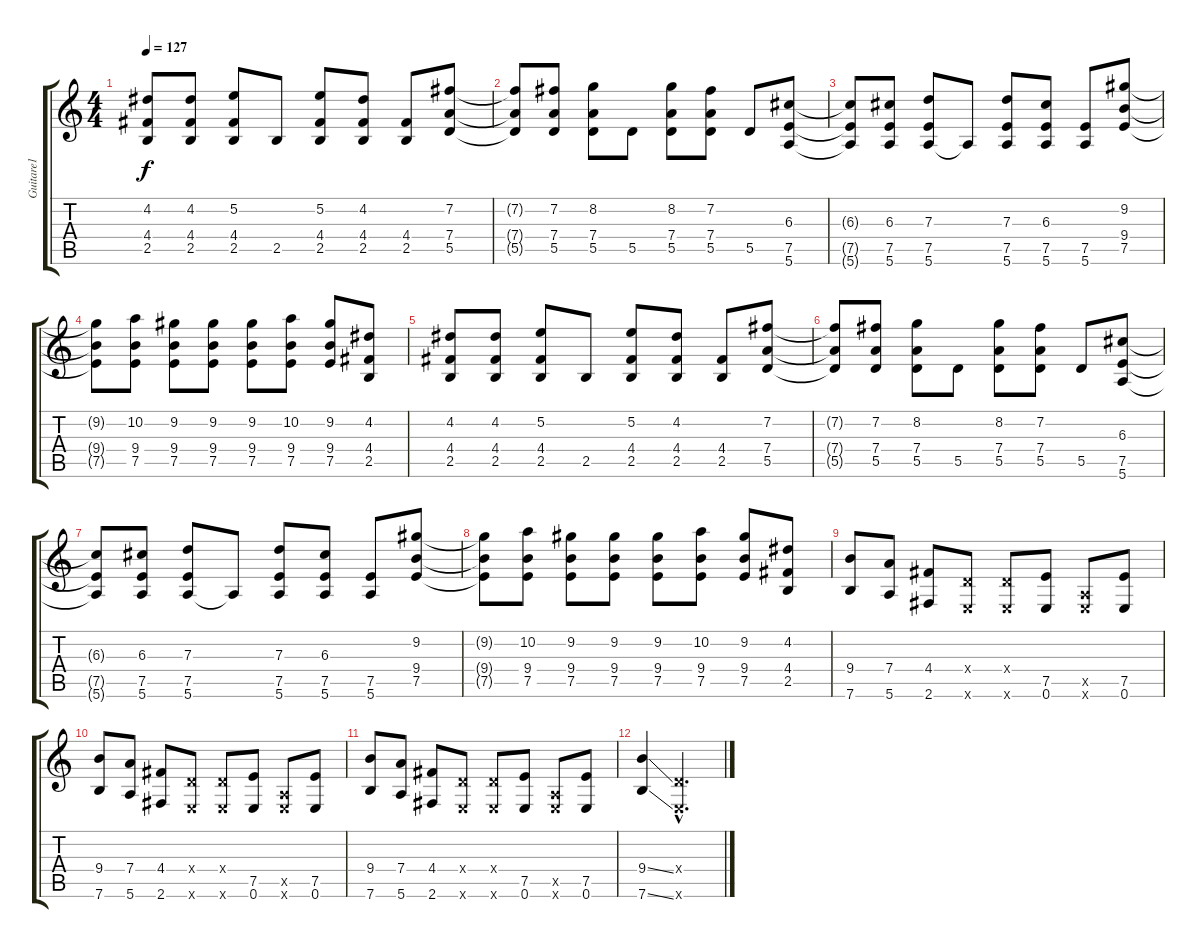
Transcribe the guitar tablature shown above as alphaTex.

\track ("Guitare1" "Guitare1") {instrument distortionguitar}
\staff {score tabs}
\tuning (E4 B3 G3 D3 A2 E2) {hide}
\ts (4 4)
\tempo 127
\clef g2
\ks c
(4.2 4.4 2.5).8{dy f} (4.2 4.4 2.5).8 (5.2 4.4 2.5).8 2.5.8 (5.2 4.4 2.5).8 (4.2 4.4 2.5).8 (4.4 2.5).8 (7.2 7.4 5.5).8 |
(7.2{t} 7.4{t} 5.5{t}).8 (7.2 7.4 5.5).8 (8.2 7.4 5.5).8 5.5.8 (8.2 7.4 5.5).8 (7.2 7.4 5.5).8 5.5.8 (6.3 7.5 5.6).8 |
(6.3{t} 7.5{t} 5.6{t}).8 (6.3 7.5 5.6).8 (7.3 7.5 5.6).8 5.6{t}.8 (7.3 7.5 5.6).8 (6.3 7.5 5.6).8 (7.5 5.6).8 (9.2 9.4 7.5).8 |
(9.2{t} 9.4{t} 7.5{t}).8 (10.2 9.4 7.5).8 (9.2 9.4 7.5).8 (9.2 9.4 7.5).8 (9.2 9.4 7.5).8 (10.2 9.4 7.5).8 (9.2 9.4 7.5).8 (4.2 4.4 2.5).8 |
(4.2 4.4 2.5).8 (4.2 4.4 2.5).8 (5.2 4.4 2.5).8 2.5.8 (5.2 4.4 2.5).8 (4.2 4.4 2.5).8 (4.4 2.5).8 (7.2 7.4 5.5).8 |
(7.2{t} 7.4{t} 5.5{t}).8 (7.2 7.4 5.5).8 (8.2 7.4 5.5).8 5.5.8 (8.2 7.4 5.5).8 (7.2 7.4 5.5).8 5.5.8 (6.3 7.5 5.6).8 |
(6.3{t} 7.5{t} 5.6{t}).8 (6.3 7.5 5.6).8 (7.3 7.5 5.6).8 5.6{t}.8 (7.3 7.5 5.6).8 (6.3 7.5 5.6).8 (7.5 5.6).8 (9.2 9.4 7.5).8 |
(9.2{t} 9.4{t} 7.5{t}).8 (10.2 9.4 7.5).8 (9.2 9.4 7.5).8 (9.2 9.4 7.5).8 (9.2 9.4 7.5).8 (10.2 9.4 7.5).8 (9.2 9.4 7.5).8 (4.2 4.4 2.5).8 |
(9.4 7.6).8 (7.4 5.6).8 (4.4 2.6).8 (0.4{x} 0.6{x}).8 (0.4{x} 0.6{x}).8 (7.5 0.6).8 (0.5{x} 0.6{x}).8 (7.5 0.6).8 |
(9.4 7.6).8 (7.4 5.6).8 (4.4 2.6).8 (0.4{x} 0.6{x}).8 (0.4{x} 0.6{x}).8 (7.5 0.6).8 (0.5{x} 0.6{x}).8 (7.5 0.6).8 |
(9.4 7.6).8 (7.4 5.6).8 (4.4 2.6).8 (0.4{x} 0.6{x}).8 (0.4{x} 0.6{x}).8 (7.5 0.6).8 (0.5{x} 0.6{x}).8 (7.5 0.6).8 |
(9.4{ss} 7.6{ss}).4 (0.4{hac x} 0.6{hac x}).2{d}
